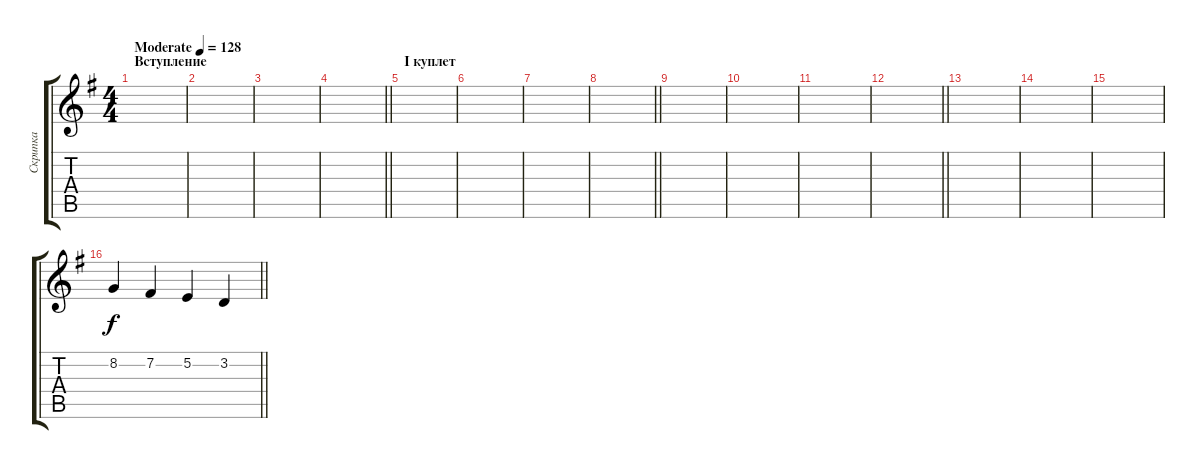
\track ("Скрипка" "Скрипка") {instrument viola}
\staff {score tabs}
\tuning (E4 B3 G3 D3 A2 E2) {hide}
\ts (4 4)
\section ("" "Вступление")
\tempo (128 "Moderate")
\clef g2
\ks eminor
|
|
|
\barLineRight lightlight
|
\section ("" "I куплет")
|
|
|
\barLineRight lightlight
|
|
|
|
\barLineRight lightlight
|
|
|
|
\barLineRight lightlight
8.2.4 7.2.4 5.2.4 3.2.4
